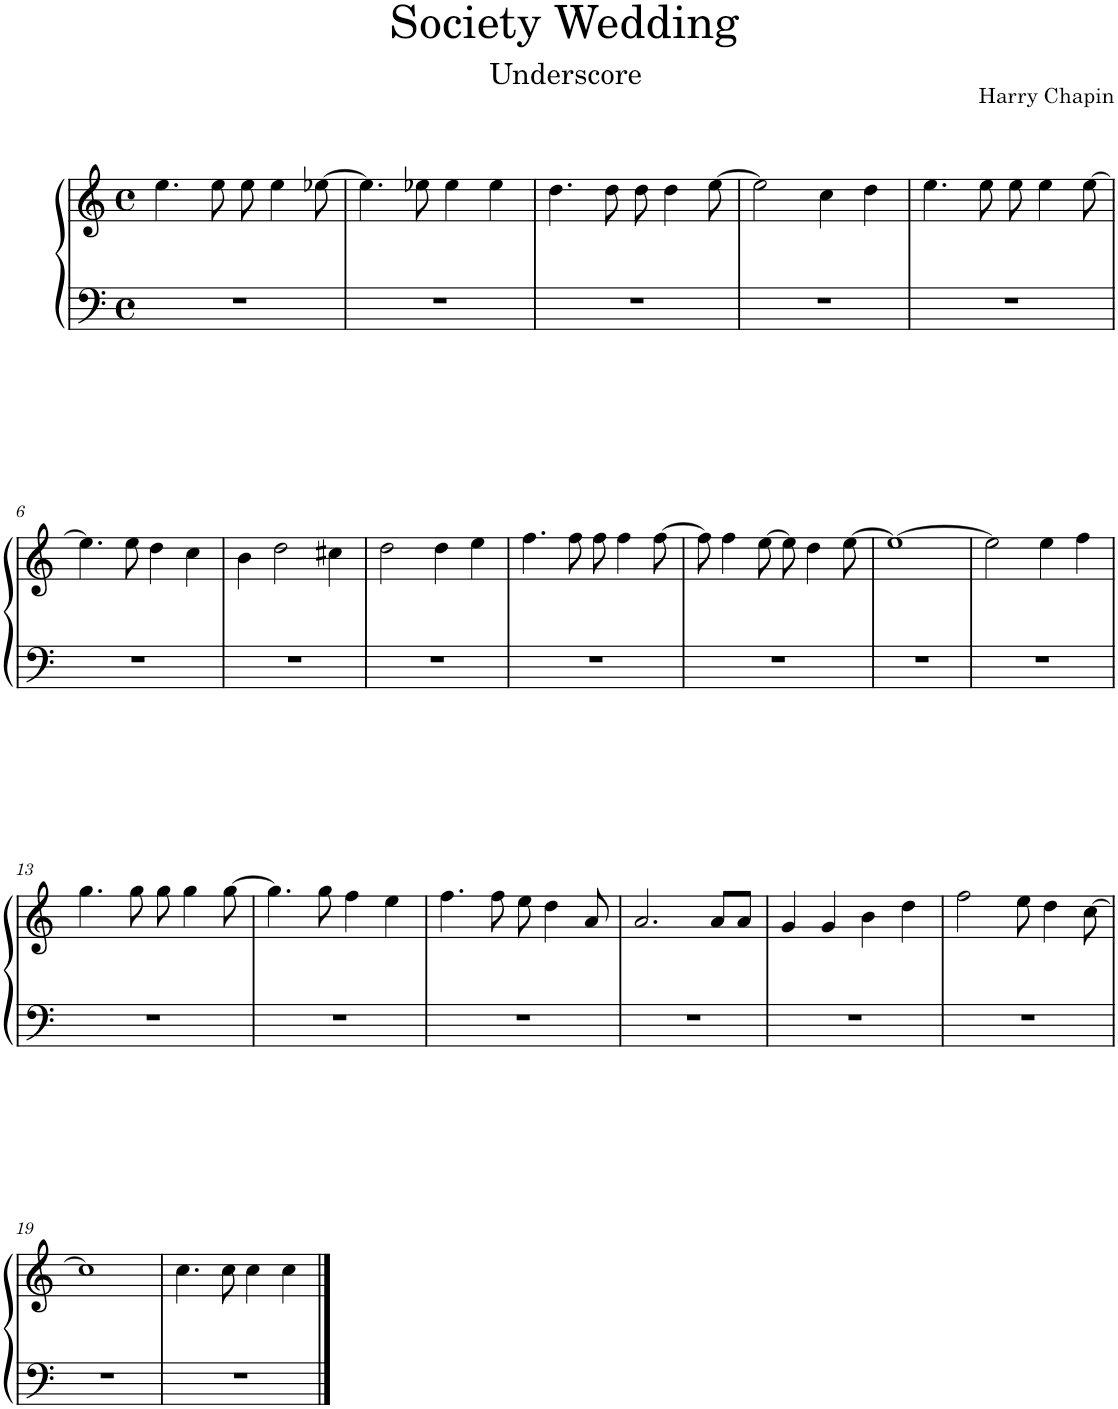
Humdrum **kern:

**kern	**kern
*part1	*part1
*staff2	*staff1
*I"Piano	*
*I'Pno.	*
*clefF4	*clefG2
*k[]	*k[]
*M4/4	*M4/4
*met(c)	*met(c)
=1	=1
1r	4.ee\
.	8ee\
.	8ee\
.	4ee\
.	[8ee-X\
=2	=2
1r	4.ee-\]
.	8ee-X\
.	4ee-\
.	4ee-\
=3	=3
1r	4.dd\
.	8dd\
.	8dd\
.	4dd\
.	[8ee\
=4	=4
1r	2ee\]
.	4cc\
.	4dd\
=5	=5
1r	4.ee\
.	8ee\
.	8ee\
.	4ee\
.	[8ee\
!!LO:LB:g=z
=6	=6
1r	4.ee\]
.	8ee\
.	4dd\
.	4cc\
=7	=7
1r	4b\
.	2dd\
.	4cc#X\
=8	=8
1r	2dd\
.	4dd\
.	4ee\
=9	=9
1r	4.ff\
.	8ff\
.	8ff\
.	4ff\
.	[8ff\
=10	=10
1r	8ff\]
.	4ff\
.	[8ee\
.	8ee\]
.	4dd\
.	[8ee\
=11	=11
1r	1ee_
=12	=12
1r	2ee\]
.	4ee\
.	4ff\
!!LO:LB:g=z
=13	=13
1r	4.gg\
.	8gg\
.	8gg\
.	4gg\
.	[8gg\
=14	=14
1r	4.gg\]
.	8gg\
.	4ff\
.	4ee\
=15	=15
1r	4.ff\
.	8ff\
.	8ee\
.	4dd\
.	8a/
=16	=16
1r	2.a/
.	8a/L
.	8a/J
=17	=17
1r	4g/
.	4g/
.	4b\
.	4dd\
=18	=18
1r	2ff\
.	8ee\
.	4dd\
.	[8cc\
!!LO:LB:g=z
=19	=19
1r	1cc]
=20	=20
1r	4.cc\
.	8cc\
.	4cc\
.	4cc\
==	==
*-	*-
